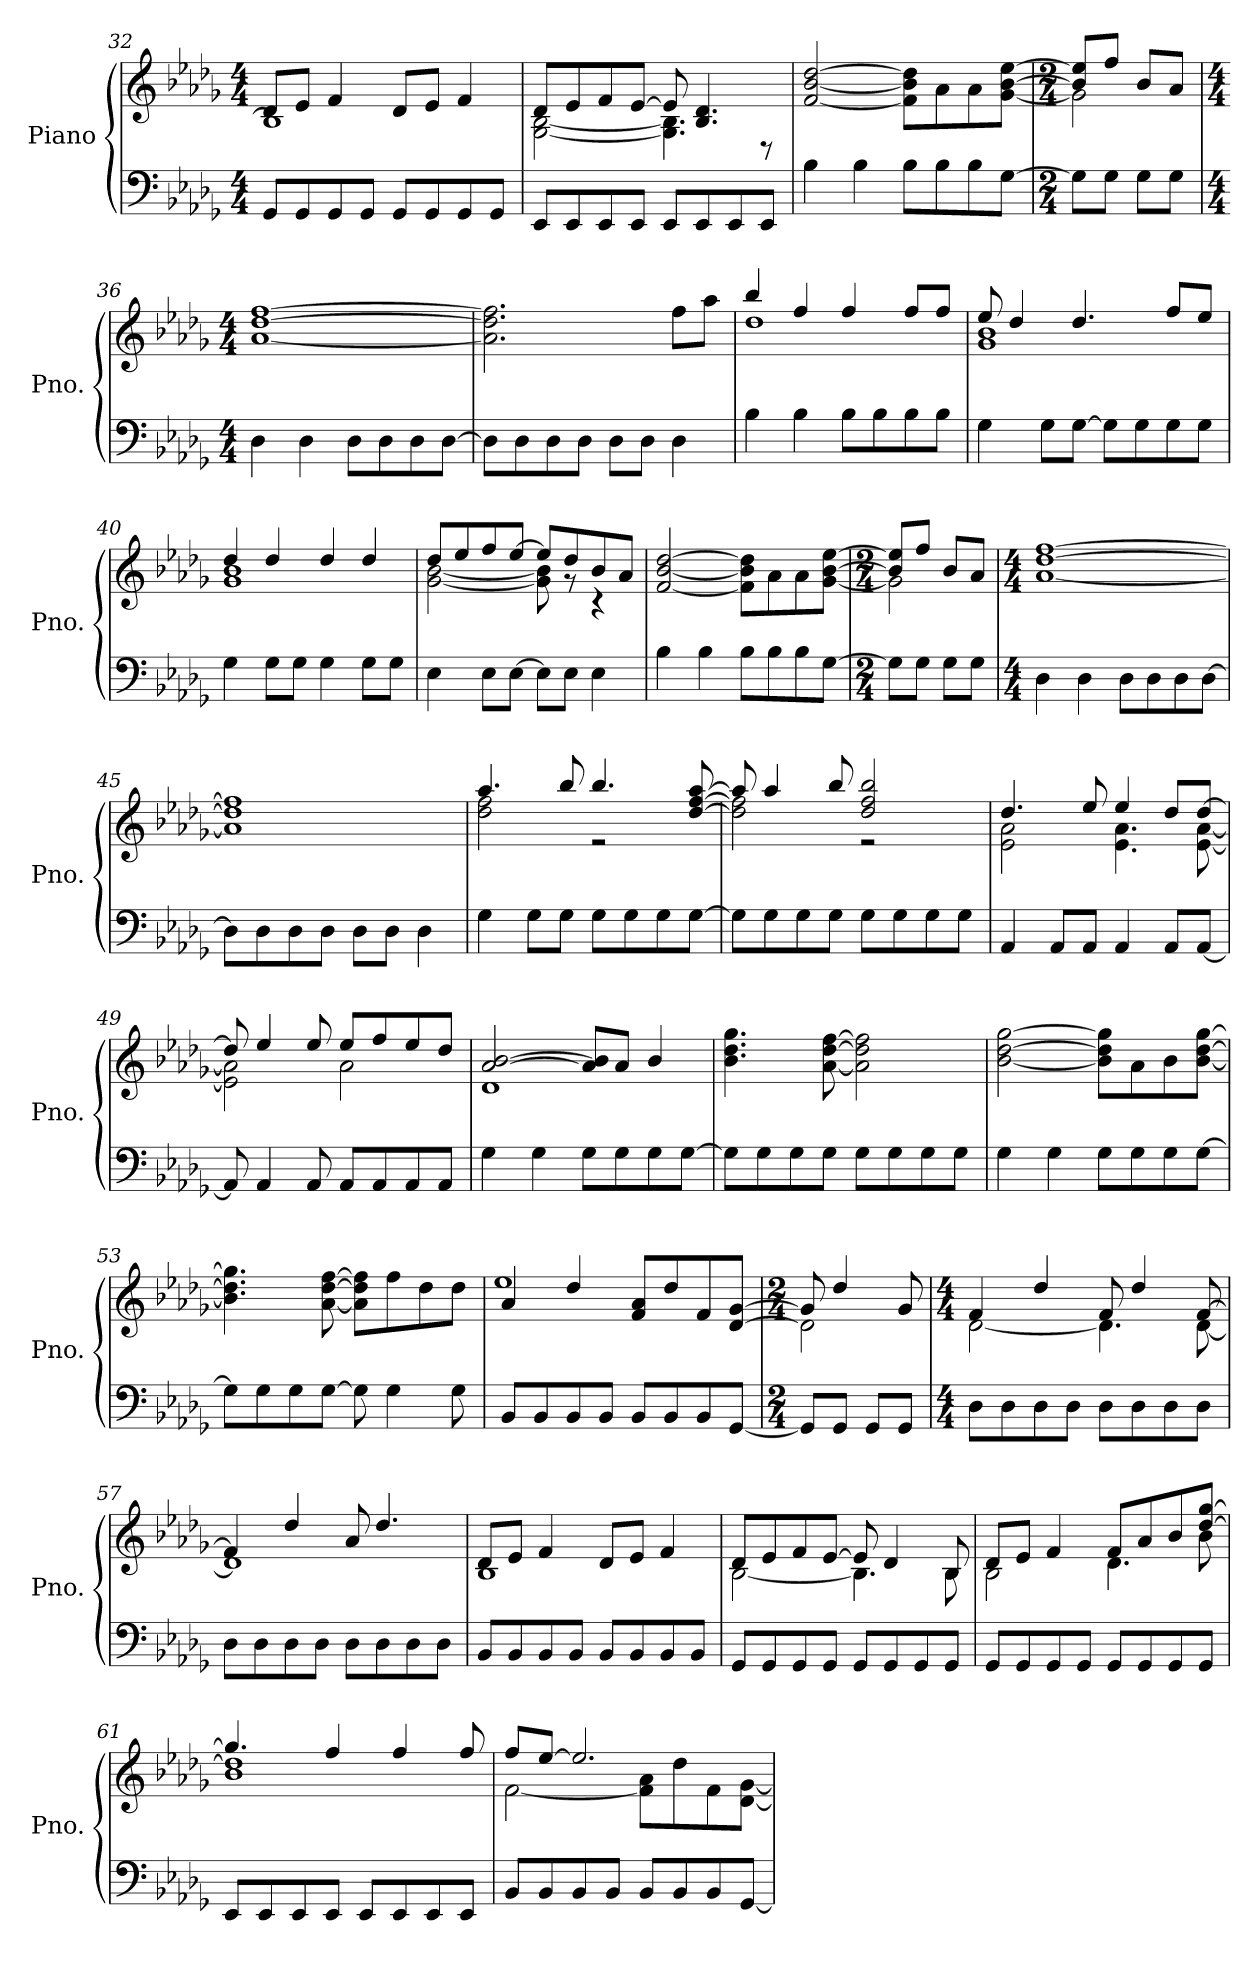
**kern	**kern
*part1	*part1
*staff2	*staff1
*I"Piano	*
*I'Pno.	*
!!LO:LB:g=z
*clefF4	*clefG2
*k[b-e-a-d-g-]	*k[b-e-a-d-g-]
*M4/4	*M4/4
=32	=32
*	*^
8GG-/L	8d-/L	1B-]
8GG-/	8e-/J	.
8GG-/	4f/	.
8GG-/J	.	.
8GG-/L	8d-/L	.
8GG-/	8e-/J	.
8GG-/	4f/	.
8GG-/J	.	.
=33	=33	=33
8EE-/L	8d-/L	[2G-\ [2B-\
8EE-/	8e-/	.
8EE-/	8f/	.
8EE-/J	[8e-/J	.
8EE-/L	8e-/]	4.G-\] 4.B-\]
8EE-/	4.B-/ 4.d-/	.
8EE-/	.	.
8EE-/J	.	8r
*	*v	*v
=34	=34
4B-\	[2f/ [2b-/ [2dd-/
4B-\	.
8B-\L	8f\] 8b-\] 8dd-\]L
8B-\	8a-\
8B-\	8a-\
[8G-\J	[8g-\ [8b-\ [8ee-\J
=35	=35
*M2/4	*M2/4
*	*^
8G-\L]	8b-/] 8ee-/]L	2g-\]
8G-\J	8ff/J	.
8G-\L	8b-/L	.
8G-\J	8a-/J	.
*	*v	*v
=36	=36
*M4/4	*M4/4
4D-\	[1a- [1dd- [1ff
4D-\	.
8D-\L	.
8D-\	.
8D-\	.
[8D-\J	.
!!LO:LB:g=z
=37	=37
8D-\L]	2.a-\] 2.dd-\] 2.ff\]
8D-\	.
8D-\	.
8D-\J	.
8D-\L	.
8D-\J	.
4D-\	8ff\L
.	8aa-\J
=38	=38
*	*^
4B-\	4bb-/	1dd-
4B-\	4ff/	.
8B-\L	4ff/	.
8B-\	.	.
8B-\	8ff/L	.
8B-\J	8ff/J	.
=39	=39	=39
4G-\	8ee-/	1g- 1b-
.	4dd-/	.
8G-\L	.	.
[8G-\J	4.dd-/	.
8G-\L]	.	.
8G-\	.	.
8G-\	8ff/L	.
8G-\J	8ee-/J	.
=40	=40	=40
4G-\	4dd-/	1g- 1b-
8G-\L	4dd-/	.
8G-\J	.	.
4G-\	4dd-/	.
8G-\L	4dd-/	.
8G-\J	.	.
=41	=41	=41
4E-\	8dd-/L	[2g-\ [2b-\
.	8ee-/	.
8E-\L	8ff/	.
[8E-\J	[8ee-/J	.
8E-\L]	8ee-/L]	8g-\] 8b-\]
8E-\J	8dd-/	8r
4E-\	8b-/	4r
.	8a-/J	.
*	*v	*v
!!LO:LB:g=z
=42	=42
4B-\	[2f/ [2b-/ [2dd-/
4B-\	.
8B-\L	8f\] 8b-\] 8dd-\]L
8B-\	8a-\
8B-\	8a-\
[8G-\J	[8g-\ [8b-\ [8ee-\J
=43	=43
*M2/4	*M2/4
*	*^
8G-\L]	8b-/] 8ee-/]L	2g-\]
8G-\J	8ff/J	.
8G-\L	8b-/L	.
8G-\J	8a-/J	.
*	*v	*v
=44	=44
*M4/4	*M4/4
4D-\	[1a- [1dd- [1ff
4D-\	.
8D-\L	.
8D-\	.
8D-\	.
[8D-\J	.
=45	=45
8D-\L]	1a-] 1dd-] 1ff]
8D-\	.
8D-\	.
8D-\J	.
8D-\L	.
8D-\J	.
4D-\	.
=46	=46
*	*^
4G-\	4.aa-/	2dd-\ 2ff\
8G-\L	.	.
8G-\J	8bb-/	.
8G-\L	4.bb-/	2r
8G-\	.	.
8G-\	.	.
[8G-\J	[8dd-/ [8ff/ [8aa-/	.
=47	=47	=47
8G-\L]	8aa-/]	2dd-\] 2ff\]
8G-\	4aa-/	.
8G-\	.	.
8G-\J	8bb-/	.
8G-\L	2dd-/ 2ff/ 2bb-/	2r
8G-\	.	.
8G-\	.	.
8G-\J	.	.
!!LO:LB:g=z	!!
=48	=48	=48
4AA-/	4.dd-/	2e-\ 2a-\
8AA-/L	.	.
8AA-/J	8ee-/	.
4AA-/	4ee-/	4.e-\ 4.a-\
8AA-/L	8dd-/L	.
[8AA-/J	[8dd-/J	[8e-\ [8a-\
=49	=49	=49
8AA-/]	8dd-/]	2e-\] 2a-\]
4AA-/	4ee-/	.
8AA-/	8ee-/	.
8AA-/L	8ee-/L	2a-\
8AA-/	8ff/	.
8AA-/	8ee-/	.
8AA-/J	8dd-/J	.
=50	=50	=50
4G-\	[2a-/ [2b-/	1d-
4G-\	.	.
8G-\L	8a-/] 8b-/]L	.
8G-\	8a-/J	.
8G-\	4b-/	.
[8G-\J	.	.
*	*v	*v
=51	=51
8G-\L]	4.b-\ 4.dd-\ 4.gg-\
8G-\	.
8G-\	.
8G-\J	[8a-\ [8dd-\ [8ff\
8G-\L	2a-\] 2dd-\] 2ff\]
8G-\	.
8G-\	.
8G-\J	.
=52	=52
4G-\	[2b-\ [2dd-\ [2gg-\
4G-\	.
8G-\L	8b-\] 8dd-\] 8gg-\]L
8G-\	8a-\
8G-\	8b-\
[8G-\J	[8b-\ [8dd-\ [8gg-\J
!!LO:PB:g=z
=53	=53
8G-\L]	4.b-\] 4.dd-\] 4.gg-\]
8G-\	.
8G-\	.
[8G-\J	[8a-\ [8dd-\ [8ff\
8G-\]	8a-\] 8dd-\] 8ff\]L
4G-\	8ff\
.	8dd-\
8G-\	8dd-\J
=54	=54
*	*^
8BB-/L	4a-/	1ee-
8BB-/	.	.
8BB-/	4dd-/	.
8BB-/J	.	.
8BB-/L	8f/ 8a-/L	.
8BB-/	8dd-/	.
8BB-/	8f/	.
[8GG-/J	[8d-/ [8g-/J	.
=55	=55	=55
*M2/4	*M2/4	*
8GG-/L]	8g-/]	2d-\]
8GG-/J	4dd-/	.
8GG-/L	.	.
8GG-/J	8g-/	.
=56	=56	=56
*M4/4	*M4/4	*
8D-\L	4f/	[2d-\
8D-\	.	.
8D-\	4dd-/	.
8D-\J	.	.
8D-\L	8f/	4.d-\]
8D-\	4dd-/	.
8D-\	.	.
8D-\J	[8f/	[8d-\
=57	=57	=57
8D-\L	4f/]	1d-]
8D-\	.	.
8D-\	4dd-/	.
8D-\J	.	.
8D-\L	8a-/	.
8D-\	4.dd-/	.
8D-\	.	.
8D-\J	.	.
!!LO:LB:g=z	!!
=58	=58	=58
8BB-/L	8d-/L	1B-
8BB-/	8e-/J	.
8BB-/	4f/	.
8BB-/J	.	.
8BB-/L	8d-/L	.
8BB-/	8e-/J	.
8BB-/	4f/	.
8BB-/J	.	.
=59	=59	=59
8GG-/L	8d-/L	[2B-\
8GG-/	8e-/	.
8GG-/	8f/	.
8GG-/J	[8e-/J	.
8GG-/L	8e-/]	4.B-\]
8GG-/	4d-/	.
8GG-/	.	.
8GG-/J	8B-/	8B-\
=60	=60	=60
8GG-/L	8d-/L	2B-\
8GG-/	8e-/J	.
8GG-/	4f/	.
8GG-/J	.	.
8GG-/L	8f/L	4.d-\
8GG-/	8a-/	.
8GG-/	8b-/	.
8GG-/J	[8dd-/ [8gg-/J	8b-\
=61	=61	=61
8EE-/L	4.gg-/]	1b- 1dd-]
8EE-/	.	.
8EE-/	.	.
8EE-/J	4ff/	.
8EE-/L	.	.
8EE-/	4ff/	.
8EE-/	.	.
8EE-/J	8ff/	.
!!LO:LB:g=z	!!
=62	=62	=62
8BB-/L	8ff/L	[2f\
8BB-/	[8ee-/J	.
8BB-/	2.ee-/]	.
8BB-/J	.	.
8BB-/L	.	8f\] 8a-\L
8BB-/	.	8dd-\
8BB-/	.	8f\
[8GG-/J	.	[8d-\ [8g-\J
*	*v	*v
=	=
*-	*-
